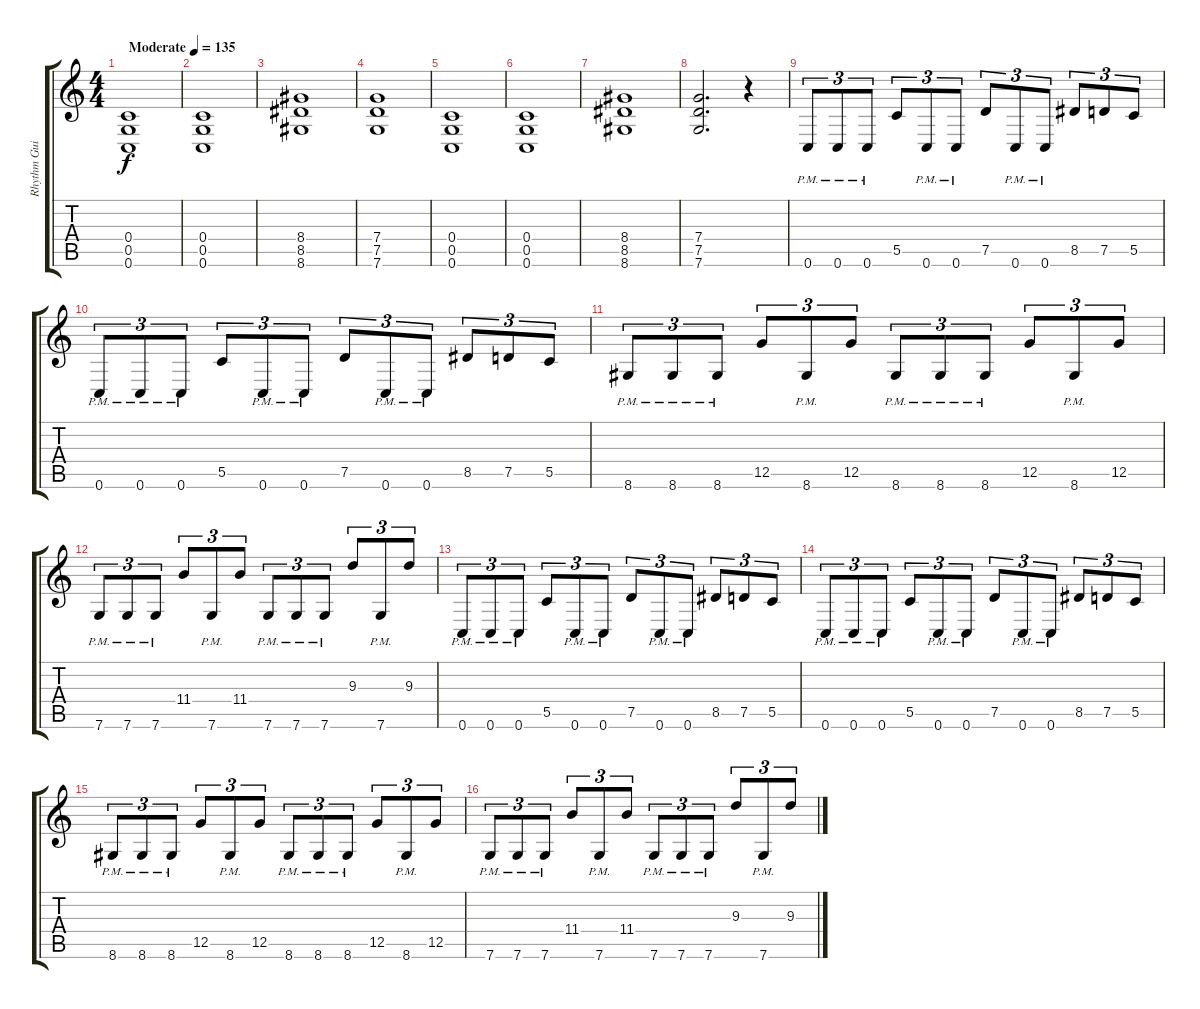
\track ("Rhythm Guitar" "Rhythm Gui") {instrument distortionguitar}
\staff {score tabs}
\tuning (D4 A3 F3 C3 G2 C2) {hide}
\ts (4 4)
\tempo (135 "Moderate")
\clef g2
\ks c
(0.4 0.5 0.6).1{dy f instrument distortionguitar} |
(0.4 0.5 0.6).1 |
(8.4 8.5 8.6).1 |
(7.4 7.5 7.6).1 |
(0.4 0.5 0.6).1 |
(0.4 0.5 0.6).1 |
(8.4 8.5 8.6).1 |
(7.4 7.5 7.6).2{d} r.4 |
0.6{pm}.8{tu (3 2)} 0.6{pm}.8{tu (3 2)} 0.6{pm}.8{tu (3 2)} 5.5.8{tu (3 2)} 0.6{pm}.8{tu (3 2)} 0.6{pm}.8{tu (3 2)} 7.5.8{tu (3 2)} 0.6{pm}.8{tu (3 2)} 0.6{pm}.8{tu (3 2)} 8.5.8{tu (3 2)} 7.5.8{tu (3 2)} 5.5.8{tu (3 2)} |
0.6{pm}.8{tu (3 2)} 0.6{pm}.8{tu (3 2)} 0.6{pm}.8{tu (3 2)} 5.5.8{tu (3 2)} 0.6{pm}.8{tu (3 2)} 0.6{pm}.8{tu (3 2)} 7.5.8{tu (3 2)} 0.6{pm}.8{tu (3 2)} 0.6{pm}.8{tu (3 2)} 8.5.8{tu (3 2)} 7.5.8{tu (3 2)} 5.5.8{tu (3 2)} |
8.6{pm}.8{tu (3 2)} 8.6{pm}.8{tu (3 2)} 8.6{pm}.8{tu (3 2)} 12.5.8{tu (3 2)} 8.6{pm}.8{tu (3 2)} 12.5.8{tu (3 2)} 8.6{pm}.8{tu (3 2)} 8.6{pm}.8{tu (3 2)} 8.6{pm}.8{tu (3 2)} 12.5.8{tu (3 2)} 8.6{pm}.8{tu (3 2)} 12.5.8{tu (3 2)} |
7.6{pm}.8{tu (3 2)} 7.6{pm}.8{tu (3 2)} 7.6{pm}.8{tu (3 2)} 11.4.8{tu (3 2)} 7.6{pm}.8{tu (3 2)} 11.4.8{tu (3 2)} 7.6{pm}.8{tu (3 2)} 7.6{pm}.8{tu (3 2)} 7.6{pm}.8{tu (3 2)} 9.3.8{tu (3 2)} 7.6{pm}.8{tu (3 2)} 9.3.8{tu (3 2)} |
0.6{pm}.8{tu (3 2)} 0.6{pm}.8{tu (3 2)} 0.6{pm}.8{tu (3 2)} 5.5.8{tu (3 2)} 0.6{pm}.8{tu (3 2)} 0.6{pm}.8{tu (3 2)} 7.5.8{tu (3 2)} 0.6{pm}.8{tu (3 2)} 0.6{pm}.8{tu (3 2)} 8.5.8{tu (3 2)} 7.5.8{tu (3 2)} 5.5.8{tu (3 2)} |
0.6{pm}.8{tu (3 2)} 0.6{pm}.8{tu (3 2)} 0.6{pm}.8{tu (3 2)} 5.5.8{tu (3 2)} 0.6{pm}.8{tu (3 2)} 0.6{pm}.8{tu (3 2)} 7.5.8{tu (3 2)} 0.6{pm}.8{tu (3 2)} 0.6{pm}.8{tu (3 2)} 8.5.8{tu (3 2)} 7.5.8{tu (3 2)} 5.5.8{tu (3 2)} |
8.6{pm}.8{tu (3 2)} 8.6{pm}.8{tu (3 2)} 8.6{pm}.8{tu (3 2)} 12.5.8{tu (3 2)} 8.6{pm}.8{tu (3 2)} 12.5.8{tu (3 2)} 8.6{pm}.8{tu (3 2)} 8.6{pm}.8{tu (3 2)} 8.6{pm}.8{tu (3 2)} 12.5.8{tu (3 2)} 8.6{pm}.8{tu (3 2)} 12.5.8{tu (3 2)} |
7.6{pm}.8{tu (3 2)} 7.6{pm}.8{tu (3 2)} 7.6{pm}.8{tu (3 2)} 11.4.8{tu (3 2)} 7.6{pm}.8{tu (3 2)} 11.4.8{tu (3 2)} 7.6{pm}.8{tu (3 2)} 7.6{pm}.8{tu (3 2)} 7.6{pm}.8{tu (3 2)} 9.3.8{tu (3 2)} 7.6{pm}.8{tu (3 2)} 9.3.8{tu (3 2)}
